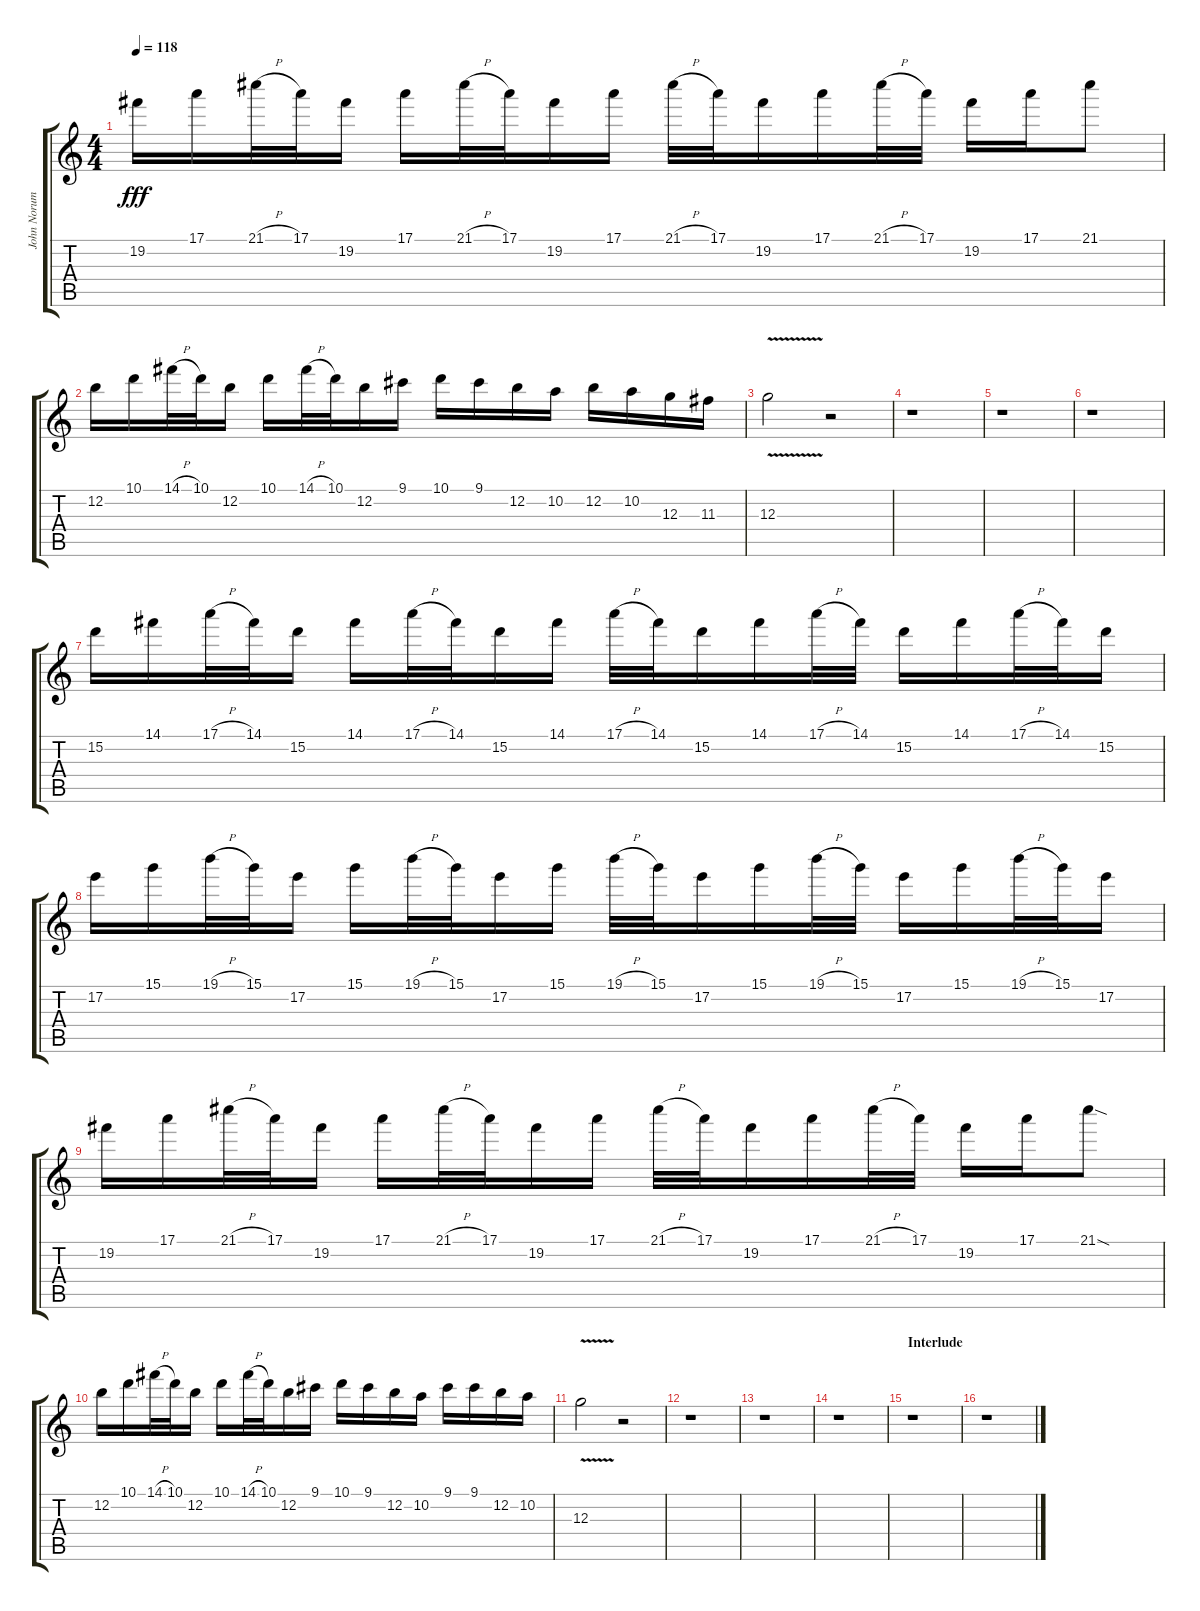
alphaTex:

\track ("John Norum - 1965 Fender Stratocaster |" "John Norum") {instrument distortionguitar}
\staff {score tabs}
\tuning (E4 B3 G3 D3 A2 E2) {hide}
\ts (4 4)
\tempo 118
\clef g2
\ks c
19.2.16{dy fff} 17.1.16 21.1{h}.32 17.1.32 19.2.16 17.1.16 21.1{h}.32 17.1.32 19.2.16 17.1.16 21.1{h}.32 17.1.32 19.2.16 17.1.16 21.1{h}.32 17.1.32 19.2.16 17.1.16 21.1.8 |
12.2.16 10.1.16 14.1{h}.32 10.1.32 12.2.16 10.1.16 14.1{h}.32 10.1.32 12.2.16 9.1.16 10.1.16 9.1.16 12.2.16 10.2.16 12.2.16 10.2.16 12.3.16 11.3.16 |
12.3{v}.2 r.2 |
r.1 |
r.1 |
r.1 |
15.2.16 14.1.16 17.1{h}.32 14.1.32 15.2.16 14.1.16 17.1{h}.32 14.1.32 15.2.16 14.1.16 17.1{h}.32 14.1.32 15.2.16 14.1.16 17.1{h}.32 14.1.32 15.2.16 14.1.16 17.1{h}.32 14.1.32 15.2.16 |
17.2.16 15.1.16 19.1{h}.32 15.1.32 17.2.16 15.1.16 19.1{h}.32 15.1.32 17.2.16 15.1.16 19.1{h}.32 15.1.32 17.2.16 15.1.16 19.1{h}.32 15.1.32 17.2.16 15.1.16 19.1{h}.32 15.1.32 17.2.16 |
19.2.16 17.1.16 21.1{h}.32 17.1.32 19.2.16 17.1.16 21.1{h}.32 17.1.32 19.2.16 17.1.16 21.1{h}.32 17.1.32 19.2.16 17.1.16 21.1{h}.32 17.1.32 19.2.16 17.1.16 21.1{sod}.8 |
12.2.16 10.1.16 14.1{h}.32 10.1.32 12.2.16 10.1.16 14.1{h}.32 10.1.32 12.2.16 9.1.16 10.1.16 9.1.16 12.2.16 10.2.16 9.1.16 9.1.16 12.2.16 10.2.16 |
12.3{v}.2 r.2 |
r.1 |
r.1 |
r.1 |
\section ("" "Interlude")
r.1 |
r.1
